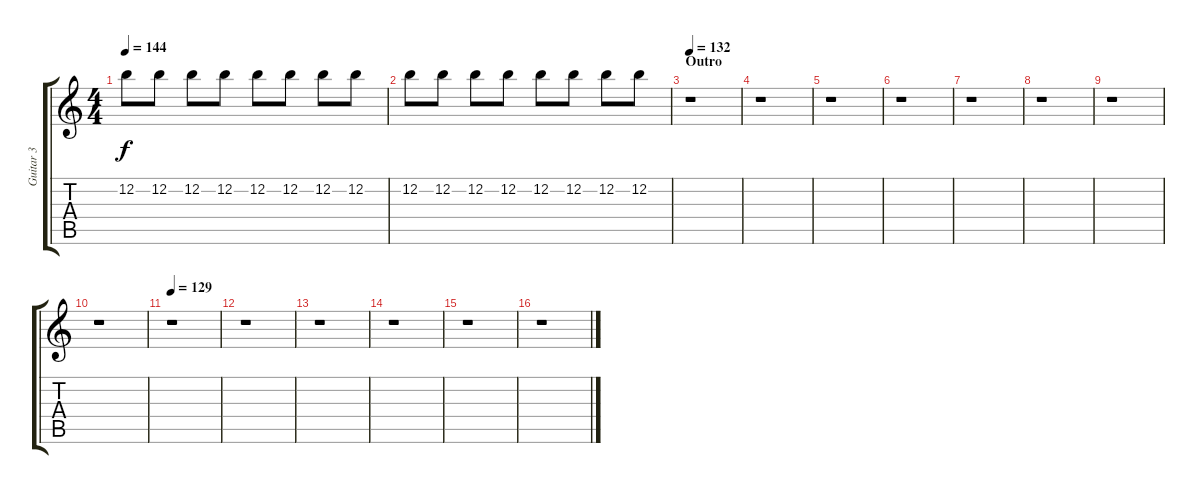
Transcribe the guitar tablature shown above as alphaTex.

\track ("Guitar 3" "Guitar 3") {instrument distortionguitar}
\staff {score tabs}
\tuning (E4 B3 G3 D3 A2 E2) {hide}
\ts (4 4)
\tempo 144
\clef g2
\ks c
12.2.8{dy f} 12.2.8 12.2.8 12.2.8 12.2.8 12.2.8 12.2.8 12.2.8 |
12.2.8 12.2.8 12.2.8 12.2.8 12.2.8 12.2.8 12.2.8 12.2.8 |
\section ("" "Outro")
\tempo 132
r.1 |
r.1 |
r.1 |
r.1 |
r.1 |
r.1 |
r.1 |
r.1 |
\tempo 129
r.1 |
r.1 |
r.1 |
r.1 |
r.1 |
r.1
